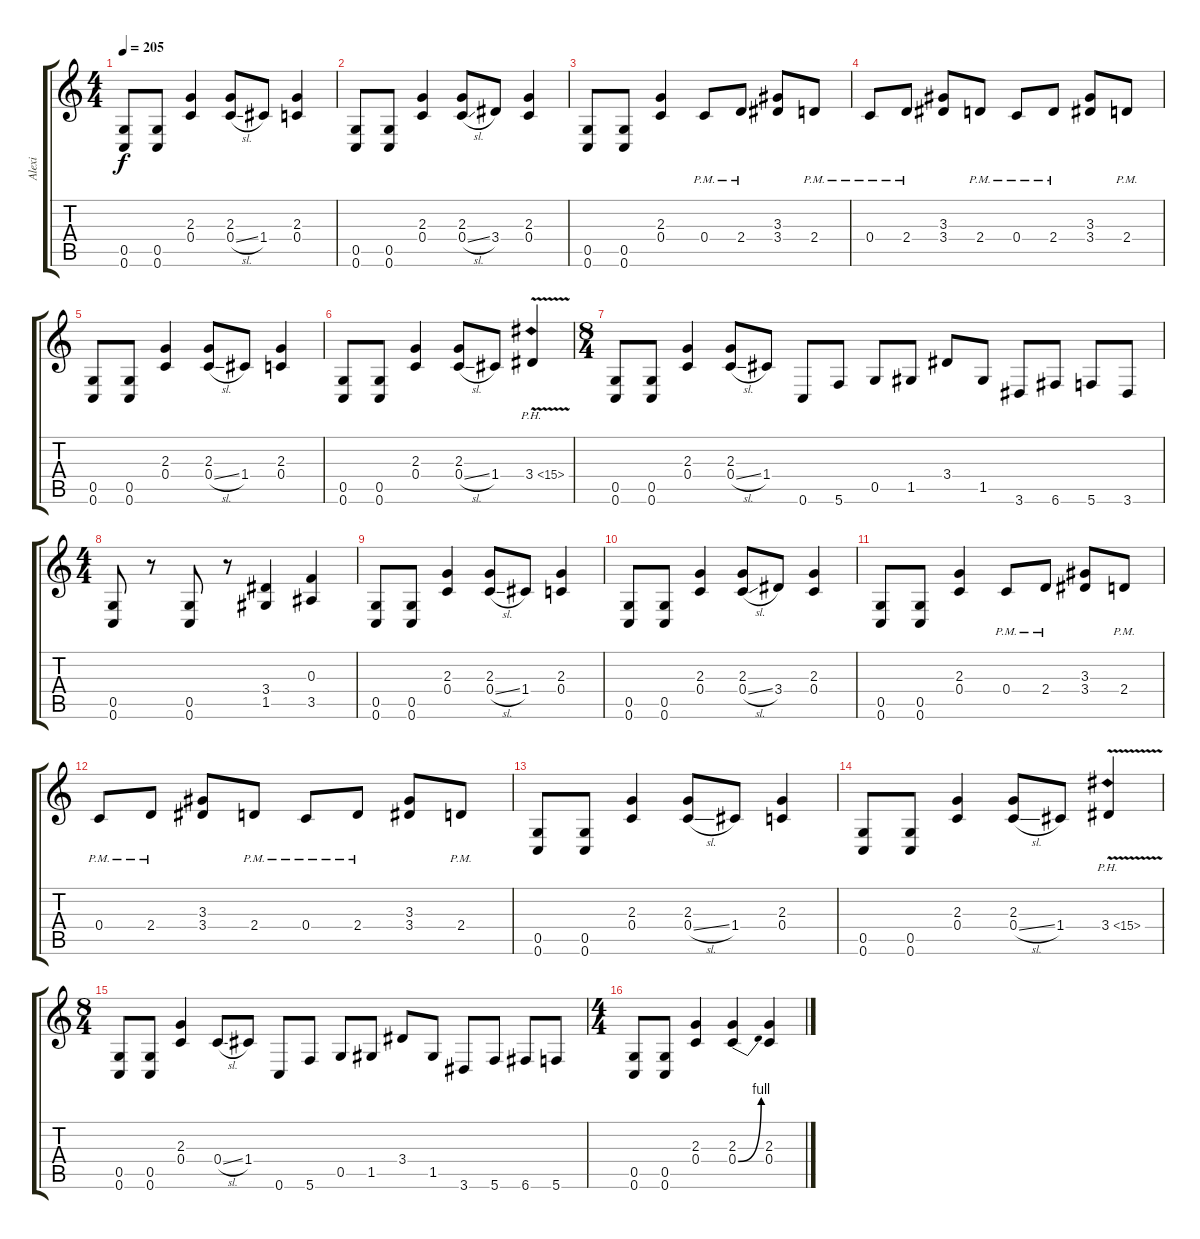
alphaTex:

\track ("Alexi" "Alexi") {instrument distortionguitar}
\staff {score tabs}
\tuning (D4 A3 F3 C3 G2 C2) {hide}
\ts (4 4)
\tempo 205
\clef g2
\ks c
(0.5 0.6).8{dy f instrument distortionguitar} (0.5 0.6).8 (2.3 0.4).4 (2.3 0.4{sl}).8 1.4.8 (2.3 0.4).4 |
(0.5 0.6).8 (0.5 0.6).8 (2.3 0.4).4 (2.3 0.4{sl}).8 3.4.8 (2.3 0.4).4 |
(0.5 0.6).8 (0.5 0.6).8 (2.3 0.4).4 0.4{pm}.8 2.4{pm}.8 (3.3 3.4).8 2.4{pm}.8 |
0.4{pm}.8 2.4{pm}.8 (3.3 3.4).8 2.4{pm}.8 0.4{pm}.8 2.4{pm}.8 (3.3 3.4).8 2.4{pm}.8 |
(0.5 0.6).8 (0.5 0.6).8 (2.3 0.4).4 (2.3 0.4{sl}).8 1.4.8 (2.3 0.4).4 |
(0.5 0.6).8 (0.5 0.6).8 (2.3 0.4).4 (2.3 0.4{sl}).8 1.4.8 3.4{ph 12 v}.4 |
\ts (8 4)
(0.5 0.6).8 (0.5 0.6).8 (2.3 0.4).4 (2.3 0.4{sl}).8 1.4.8 0.6.8 5.6.8 0.5.8 1.5.8 3.4.8 1.5.8 3.6.8 6.6.8 5.6.8 3.6.8 |
\ts (4 4)
(0.5 0.6).8 r.8 (0.5 0.6).8 r.8 (3.4 1.5).4 (0.3 3.5).4 |
(0.5 0.6).8 (0.5 0.6).8 (2.3 0.4).4 (2.3 0.4{sl}).8 1.4.8 (2.3 0.4).4 |
(0.5 0.6).8 (0.5 0.6).8 (2.3 0.4).4 (2.3 0.4{sl}).8 3.4.8 (2.3 0.4).4 |
(0.5 0.6).8 (0.5 0.6).8 (2.3 0.4).4 0.4{pm}.8 2.4{pm}.8 (3.3 3.4).8 2.4{pm}.8 |
0.4{pm}.8 2.4{pm}.8 (3.3 3.4).8 2.4{pm}.8 0.4{pm}.8 2.4{pm}.8 (3.3 3.4).8 2.4{pm}.8 |
(0.5 0.6).8 (0.5 0.6).8 (2.3 0.4).4 (2.3 0.4{sl}).8 1.4.8 (2.3 0.4).4 |
(0.5 0.6).8 (0.5 0.6).8 (2.3 0.4).4 (2.3 0.4{sl}).8 1.4.8 3.4{ph 12 v}.4 |
\ts (8 4)
(0.5 0.6).8 (0.5 0.6).8 (2.3 0.4).4 0.4{sl}.8 1.4.8 0.6.8 5.6.8 0.5.8 1.5.8 3.4.8 1.5.8 3.6.8 5.6.8 6.6.8 5.6.8 |
\ts (4 4)
(0.5 0.6).8 (0.5 0.6).8 (2.3 0.4).4 (2.3 0.4{be (bend 0 0 60 4)}).4 (2.3 0.4).4
